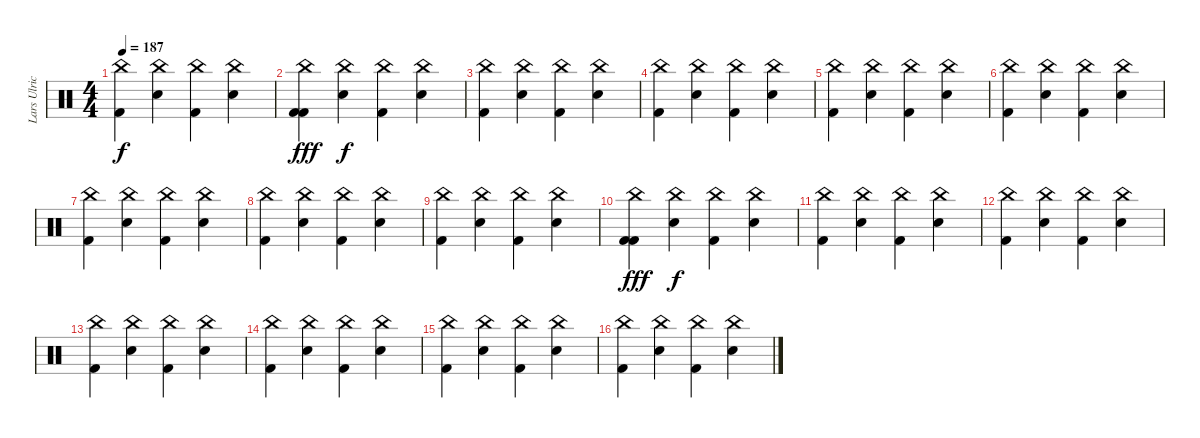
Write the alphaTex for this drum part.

\track ("Lars Ulrich" "Lars Ulric") {instrument percussion}
\staff {score}
\articulation defaults
\ts (4 4)
\tempo 187
\clef neutral
\ks c
("China (hit)" "Kick (hit) 2").4{dy f} ("China (hit)" "Electric Snare (hit)").4 ("China (hit)" "Kick (hit) 2").4 ("China (hit)" "Electric Snare (hit)").4 |
("China (hit)" "Kick (hit) 2" "Kick (hit) 2").4{dy fff} ("China (hit)" "Electric Snare (hit)").4{dy f} ("China (hit)" "Kick (hit) 2").4 ("China (hit)" "Electric Snare (hit)").4 |
("China (hit)" "Kick (hit) 2").4 ("China (hit)" "Electric Snare (hit)").4 ("China (hit)" "Kick (hit) 2").4 ("China (hit)" "Electric Snare (hit)").4 |
("China (hit)" "Kick (hit) 2").4 ("China (hit)" "Electric Snare (hit)").4 ("China (hit)" "Kick (hit) 2").4 ("China (hit)" "Electric Snare (hit)").4 |
("China (hit)" "Kick (hit) 2").4 ("China (hit)" "Electric Snare (hit)").4 ("China (hit)" "Kick (hit) 2").4 ("China (hit)" "Electric Snare (hit)").4 |
("China (hit)" "Kick (hit) 2").4 ("China (hit)" "Electric Snare (hit)").4 ("China (hit)" "Kick (hit) 2").4 ("China (hit)" "Electric Snare (hit)").4 |
("China (hit)" "Kick (hit) 2").4 ("China (hit)" "Electric Snare (hit)").4 ("China (hit)" "Kick (hit) 2").4 ("China (hit)" "Electric Snare (hit)").4 |
("China (hit)" "Kick (hit) 2").4 ("China (hit)" "Electric Snare (hit)").4 ("China (hit)" "Kick (hit) 2").4 ("China (hit)" "Electric Snare (hit)").4 |
("China (hit)" "Kick (hit) 2").4 ("China (hit)" "Electric Snare (hit)").4 ("China (hit)" "Kick (hit) 2").4 ("China (hit)" "Electric Snare (hit)").4 |
("China (hit)" "Kick (hit) 2" "Kick (hit) 2").4{dy fff} ("China (hit)" "Electric Snare (hit)").4{dy f} ("China (hit)" "Kick (hit) 2").4 ("China (hit)" "Electric Snare (hit)").4 |
("China (hit)" "Kick (hit) 2").4 ("China (hit)" "Electric Snare (hit)").4 ("China (hit)" "Kick (hit) 2").4 ("China (hit)" "Electric Snare (hit)").4 |
("China (hit)" "Kick (hit) 2").4 ("China (hit)" "Electric Snare (hit)").4 ("China (hit)" "Kick (hit) 2").4 ("China (hit)" "Electric Snare (hit)").4 |
("China (hit)" "Kick (hit) 2").4 ("China (hit)" "Electric Snare (hit)").4 ("China (hit)" "Kick (hit) 2").4 ("China (hit)" "Electric Snare (hit)").4 |
("China (hit)" "Kick (hit) 2").4 ("China (hit)" "Electric Snare (hit)").4 ("China (hit)" "Kick (hit) 2").4 ("China (hit)" "Electric Snare (hit)").4 |
("China (hit)" "Kick (hit) 2").4 ("China (hit)" "Electric Snare (hit)").4 ("China (hit)" "Kick (hit) 2").4 ("China (hit)" "Electric Snare (hit)").4 |
("China (hit)" "Kick (hit) 2").4 ("China (hit)" "Electric Snare (hit)").4 ("China (hit)" "Kick (hit) 2").4 ("China (hit)" "Electric Snare (hit)").4
